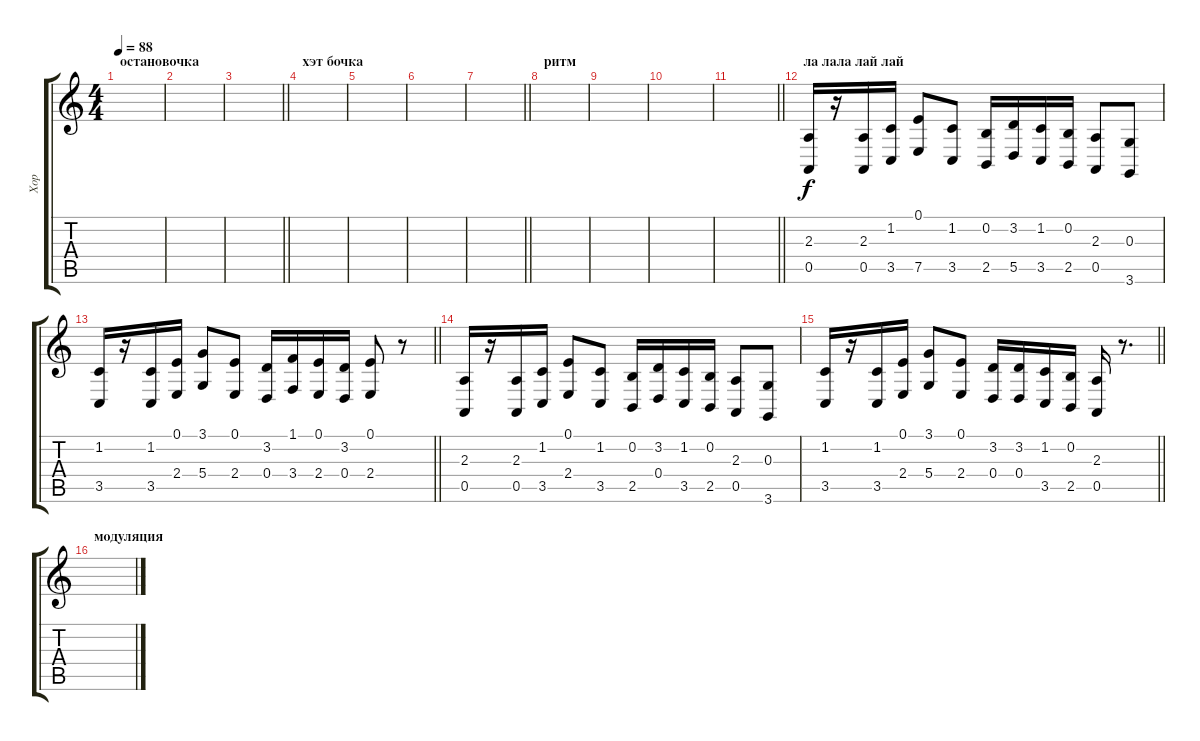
\track ("Хор" "Хор") {instrument pad4choir}
\staff {score tabs}
\tuning (E4 B3 G3 D3 A2 E2) {hide}
\ts (4 4)
\section ("" "остановочка")
\tempo 88
\clef g2
\ks c
|
|
\barLineRight lightlight
|
\section ("" "хэт бочка")
|
|
|
\barLineRight lightlight
|
\section ("" "ритм")
|
|
|
\barLineRight lightlight
|
\section ("" "ла лала лай лай")
(2.3 0.5).16 r.16 (2.3 0.5).16 (1.2 3.5).16 (0.1 7.5).8 (1.2 3.5).8 (0.2 2.5).16 (3.2 5.5).16 (1.2 3.5).16 (0.2 2.5).16 (2.3 0.5).8 (0.3 3.6).8 |
\barLineRight lightlight
(1.2 3.5).16 r.16 (1.2 3.5).16 (0.1 2.4).16 (3.1 5.4).8 (0.1 2.4).8 (3.2 0.4).16 (1.1 3.4).16 (0.1 2.4).16 (3.2 0.4).16 (0.1 2.4).8 r.8 |
(2.3 0.5).16 r.16 (2.3 0.5).16 (1.2 3.5).16 (0.1 2.4).8 (1.2 3.5).8 (0.2 2.5).16 (3.2 0.4).16 (1.2 3.5).16 (0.2 2.5).16 (2.3 0.5).8 (0.3 3.6).8 |
\barLineRight lightlight
(1.2 3.5).16 r.16 (1.2 3.5).16 (0.1 2.4).16 (3.1 5.4).8 (0.1 2.4).8 (3.2 0.4).16 (3.2 0.4).16 (1.2 3.5).16 (0.2 2.5).16 (2.3 0.5).16 r.8{d} |
\section ("" "модуляция")
